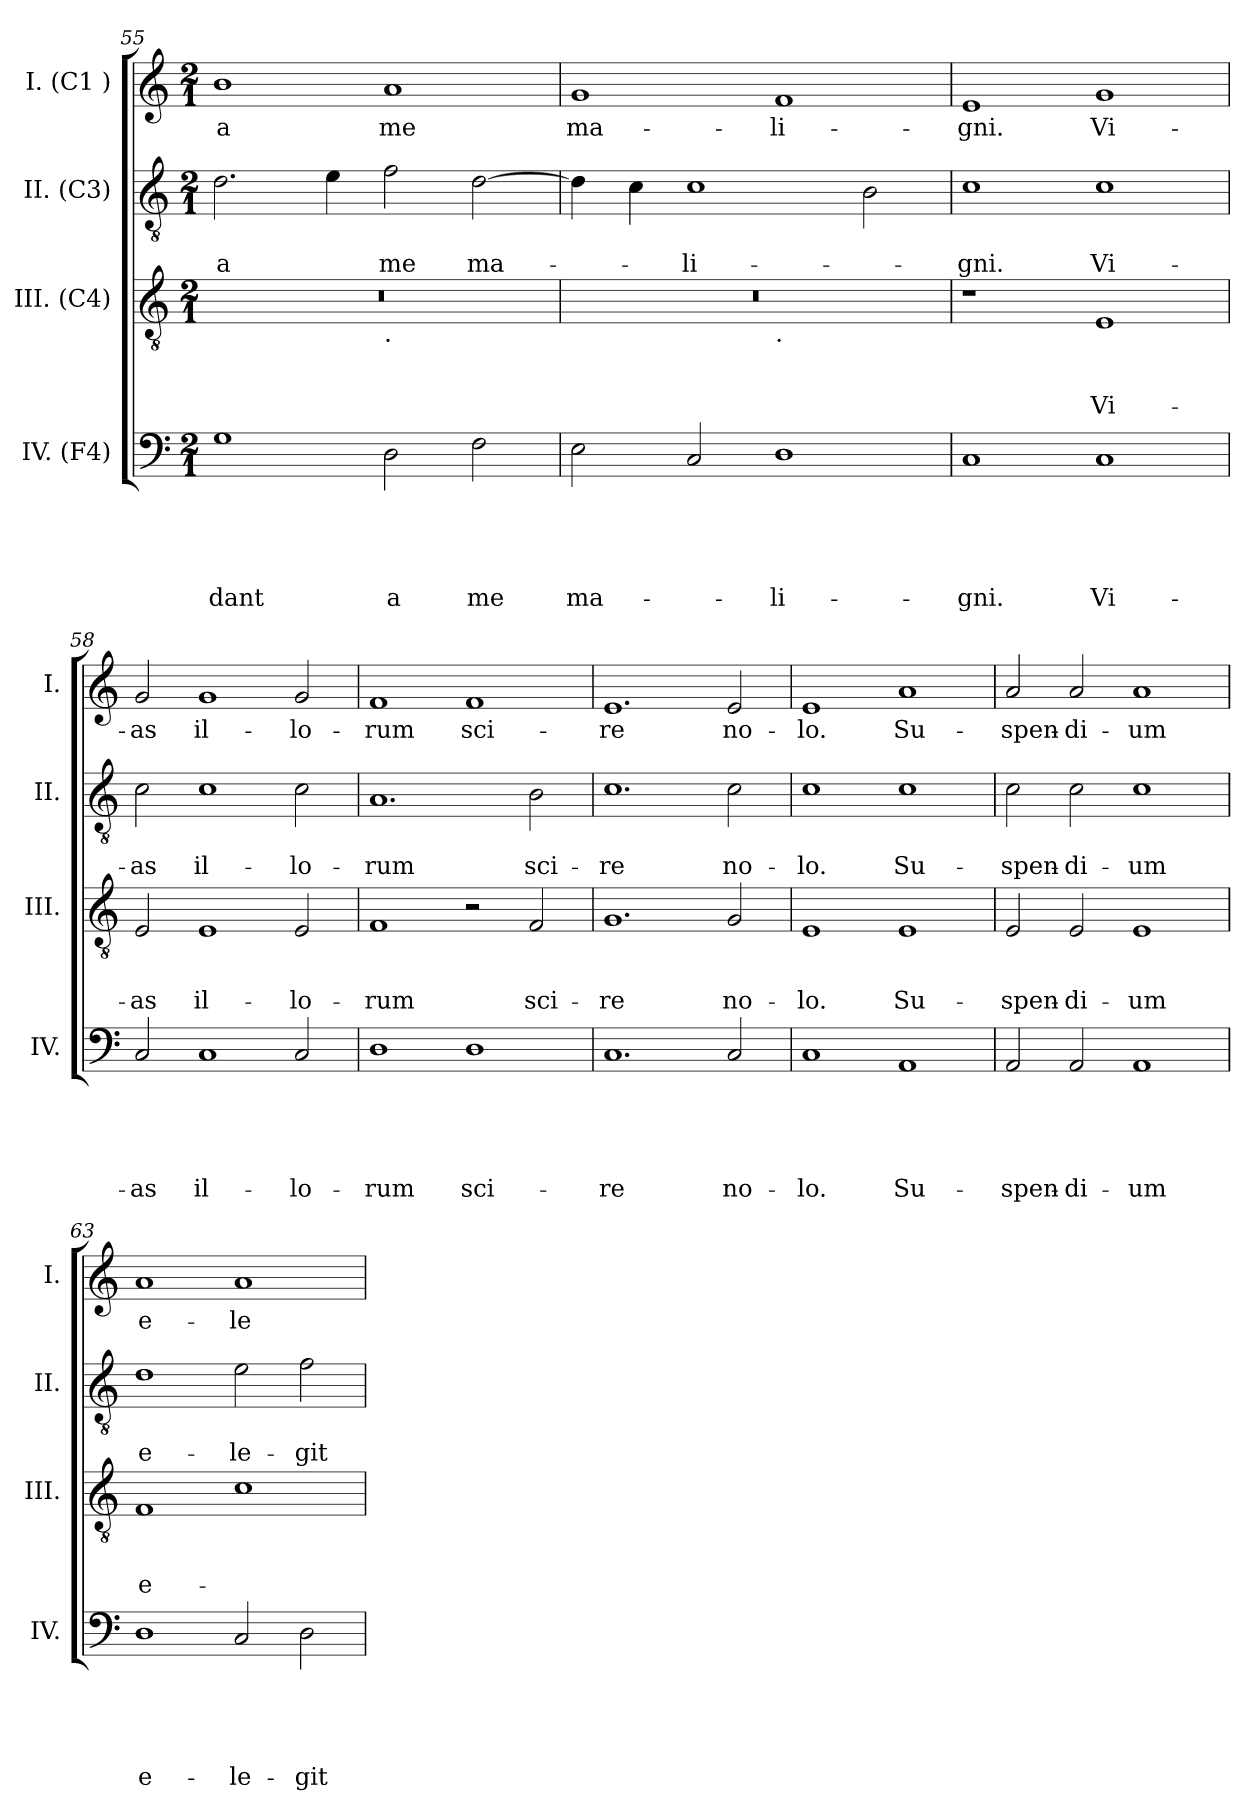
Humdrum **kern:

**kern	**text	**text	**text	**text	**text	**kern	**text	**text	**text	**kern	**text	**text	**kern	**text
*part4	*part4	*part4	*part4	*part4	*part4	*part3	*part3	*part3	*part3	*part2	*part2	*part2	*part1	*part1
*staff4	*staff4	*staff4	*staff4	*staff4	*staff4	*staff3	*staff3	*staff3	*staff3	*staff2	*staff2	*staff2	*staff1	*staff1
*I"IV. (F4)	*	*	*	*	*	*I"III. (C4)	*	*	*	*I"II. (C3)	*	*	*I"I. (C1 )	*
*I'IV.	*	*	*	*	*	*I'III.	*	*	*	*I'II.	*	*	*I'I.	*
*clefF4	*	*	*	*	*	*clefGv2	*	*	*	*clefGv2	*	*	*clefG2	*
*k[]	*	*	*	*	*	*k[]	*	*	*	*k[]	*	*	*k[]	*
*C:	*	*	*	*	*	*C:	*	*	*	*C:	*	*	*C:	*
*M2/1	*	*	*	*	*	*M2/1	*	*	*	*M2/1	*	*	*M2/1	*
=55	=55	=55	=55	=55	=55	=55	=55	=55	=55	=55	=55	=55	=55	=55
!	!	!	!	!	!LO:LY:b	!	!	!	!	!	!	!LO:LY:b	!	!LO:LY:b:rj
*	*	*	*	*	*	*^	*	*	*	*	*	*	*	*
1G	.	.	.	.	-dant	0r	1ryy	.	.	.	2.d\	.	a	1b	a
.	.	.	.	.	.	.	.	.	.	.	4e\	.	.	.	.
!	!	!	!	!	!	!	!LO:TX:b:t=.	!	!	!	!	!	!	!	!
!	!	!	!	!	!LO:LY:b	!	!	!	!	!	!	!	!LO:LY:b	!	!LO:LY:b
2D\	.	.	.	.	a	.	1ryy	.	.	.	2f\	.	me	1a	me
!	!	!	!	!	!LO:LY:b	!	!	!	!	!	!	!	!LO:LY:b	!	!
2F\	.	.	.	.	me	.	.	.	.	.	[>2d\	.	ma-	.	.
=56	=56	=56	=56	=56	=56	=56	=56	=56	=56	=56	=56	=56	=56	=56	=56
!	!	!	!	!	!LO:LY:b	!	!	!	!	!	!	!	!	!	!LO:LY:b
2E\	.	.	.	.	ma-	0r	1ryy	.	.	.	4d\]	.	.	1g	ma-
.	.	.	.	.	.	.	.	.	.	.	4c\	.	.	.	.
!	!	!	!	!	!	!	!	!	!	!	!	!	!LO:LY:b:rj	!	!
2C/	.	.	.	.	.	.	.	.	.	.	1c	.	-li-	.	.
!	!	!	!	!	!	!	!LO:TX:b:t=.	!	!	!	!	!	!	!	!
!	!	!	!	!	!LO:LY:b:rj	!	!	!	!	!	!	!	!	!	!LO:LY:b:rj
1D	.	.	.	.	-li-	.	1ryy	.	.	.	.	.	.	1f	-li-
.	.	.	.	.	.	.	.	.	.	.	2B\	.	.	.	.
=57	=57	=57	=57	=57	=57	=57	=57	=57	=57	=57	=57	=57	=57	=57	=57
!	!	!	!	!	!LO:LY:b	!	!	!	!	!	!	!	!LO:LY:b	!	!LO:LY:b
*	*	*	*	*	*	*v	*v	*	*	*	*	*	*	*	*
1C	.	.	.	.	-gni.	1r	.	.	.	1c	.	-gni.	1e	-gni.
!	!	!	!	!	!LO:LY:b	!	!	!	!LO:LY:b	!	!	!LO:LY:b	!	!LO:LY:b
1C	.	.	.	.	Vi-	1E	.	.	Vi-	1c	.	Vi-	1g	Vi-
!!LO:LB:g=z
=58	=58	=58	=58	=58	=58	=58	=58	=58	=58	=58	=58	=58	=58	=58
!	!	!	!	!	!LO:LY:b	!	!	!	!LO:LY:b	!	!	!LO:LY:b	!	!LO:LY:b
2C/	.	.	.	.	-as	2E/	.	.	-as	2c\	.	-as	2g/	-as
!	!	!	!	!	!LO:LY:b:rj	!	!	!	!LO:LY:b:rj	!	!	!LO:LY:b:rj	!	!LO:LY:b:rj
1C	.	.	.	.	il-	1E	.	.	il-	1c	.	il-	1g	il-
!	!	!	!	!	!LO:LY:b	!	!	!	!LO:LY:b	!	!	!LO:LY:b	!	!LO:LY:b
2C/	.	.	.	.	-lo-	2E/	.	.	-lo-	2c\	.	-lo-	2g/	-lo-
=59	=59	=59	=59	=59	=59	=59	=59	=59	=59	=59	=59	=59	=59	=59
!	!	!	!	!	!LO:LY:b	!	!	!	!LO:LY:b	!	!	!LO:LY:b	!	!LO:LY:b
1D	.	.	.	.	-rum	1F	.	.	-rum	1.A	.	-rum	1f	-rum
!	!	!	!	!	!LO:LY:b	!	!	!	!	!	!	!	!	!LO:LY:b
1D	.	.	.	.	sci-	2r	.	.	.	.	.	.	1f	sci-
!	!	!	!	!	!	!	!	!	!LO:LY:b	!	!	!LO:LY:b	!	!
.	.	.	.	.	.	2F/	.	.	sci-	2B\	.	sci-	.	.
=60	=60	=60	=60	=60	=60	=60	=60	=60	=60	=60	=60	=60	=60	=60
!	!	!	!	!	!LO:LY:b	!	!	!	!LO:LY:b	!	!	!LO:LY:b	!	!LO:LY:b
1.C	.	.	.	.	-re	1.G	.	.	-re	1.c	.	-re	1.e	-re
!	!	!	!	!	!LO:LY:b	!	!	!	!LO:LY:b	!	!	!LO:LY:b	!	!LO:LY:b
2C/	.	.	.	.	no-	2G/	.	.	no-	2c\	.	no-	2e/	no-
=61	=61	=61	=61	=61	=61	=61	=61	=61	=61	=61	=61	=61	=61	=61
!	!	!	!	!	!LO:LY:b	!	!	!	!LO:LY:b	!	!	!LO:LY:b	!	!LO:LY:b
1C	.	.	.	.	-lo.	1E	.	.	-lo.	1c	.	-lo.	1e	-lo.
!	!	!	!	!	!LO:LY:b	!	!	!	!LO:LY:b	!	!	!LO:LY:b	!	!LO:LY:b
1AA	.	.	.	.	Su-	1E	.	.	Su-	1c	.	Su-	1a	Su-
=62	=62	=62	=62	=62	=62	=62	=62	=62	=62	=62	=62	=62	=62	=62
!	!	!	!	!	!LO:LY:b	!	!	!	!LO:LY:b	!	!	!LO:LY:b	!	!LO:LY:b
2AA/	.	.	.	.	-spen-	2E/	.	.	-spen-	2c\	.	-spen-	2a/	-spen-
!	!	!	!	!	!LO:LY:b	!	!	!	!LO:LY:b	!	!	!LO:LY:b	!	!LO:LY:b
2AA/	.	.	.	.	-di-	2E/	.	.	-di-	2c\	.	-di-	2a/	-di-
!	!	!	!	!	!LO:LY:b	!	!	!	!LO:LY:b	!	!	!LO:LY:b	!	!LO:LY:b
1AA	.	.	.	.	-um	1E	.	.	-um	1c	.	-um	1a	-um
=63	=63	=63	=63	=63	=63	=63	=63	=63	=63	=63	=63	=63	=63	=63
!	!	!	!	!	!LO:LY:b:rj	!	!	!	!LO:LY:b:rj	!	!	!LO:LY:b:rj	!	!LO:LY:b:rj
1D	.	.	.	.	e-	1F	.	.	e-	1d	.	e-	1a	e-
!	!	!	!	!	!LO:LY:b	!	!	!	!	!	!	!LO:LY:b	!	!LO:LY:b
2C/	.	.	.	.	-le-	1c	.	.	.	2e\	.	-le-	1a	-le-
!	!	!	!	!	!LO:LY:b	!	!	!	!	!	!	!LO:LY:b	!	!
2D\	.	.	.	.	-git	.	.	.	.	2f\	.	-git	.	.
=	=	=	=	=	=	=	=	=	=	=	=	=	=	=
*-	*-	*-	*-	*-	*-	*-	*-	*-	*-	*-	*-	*-	*-	*-
